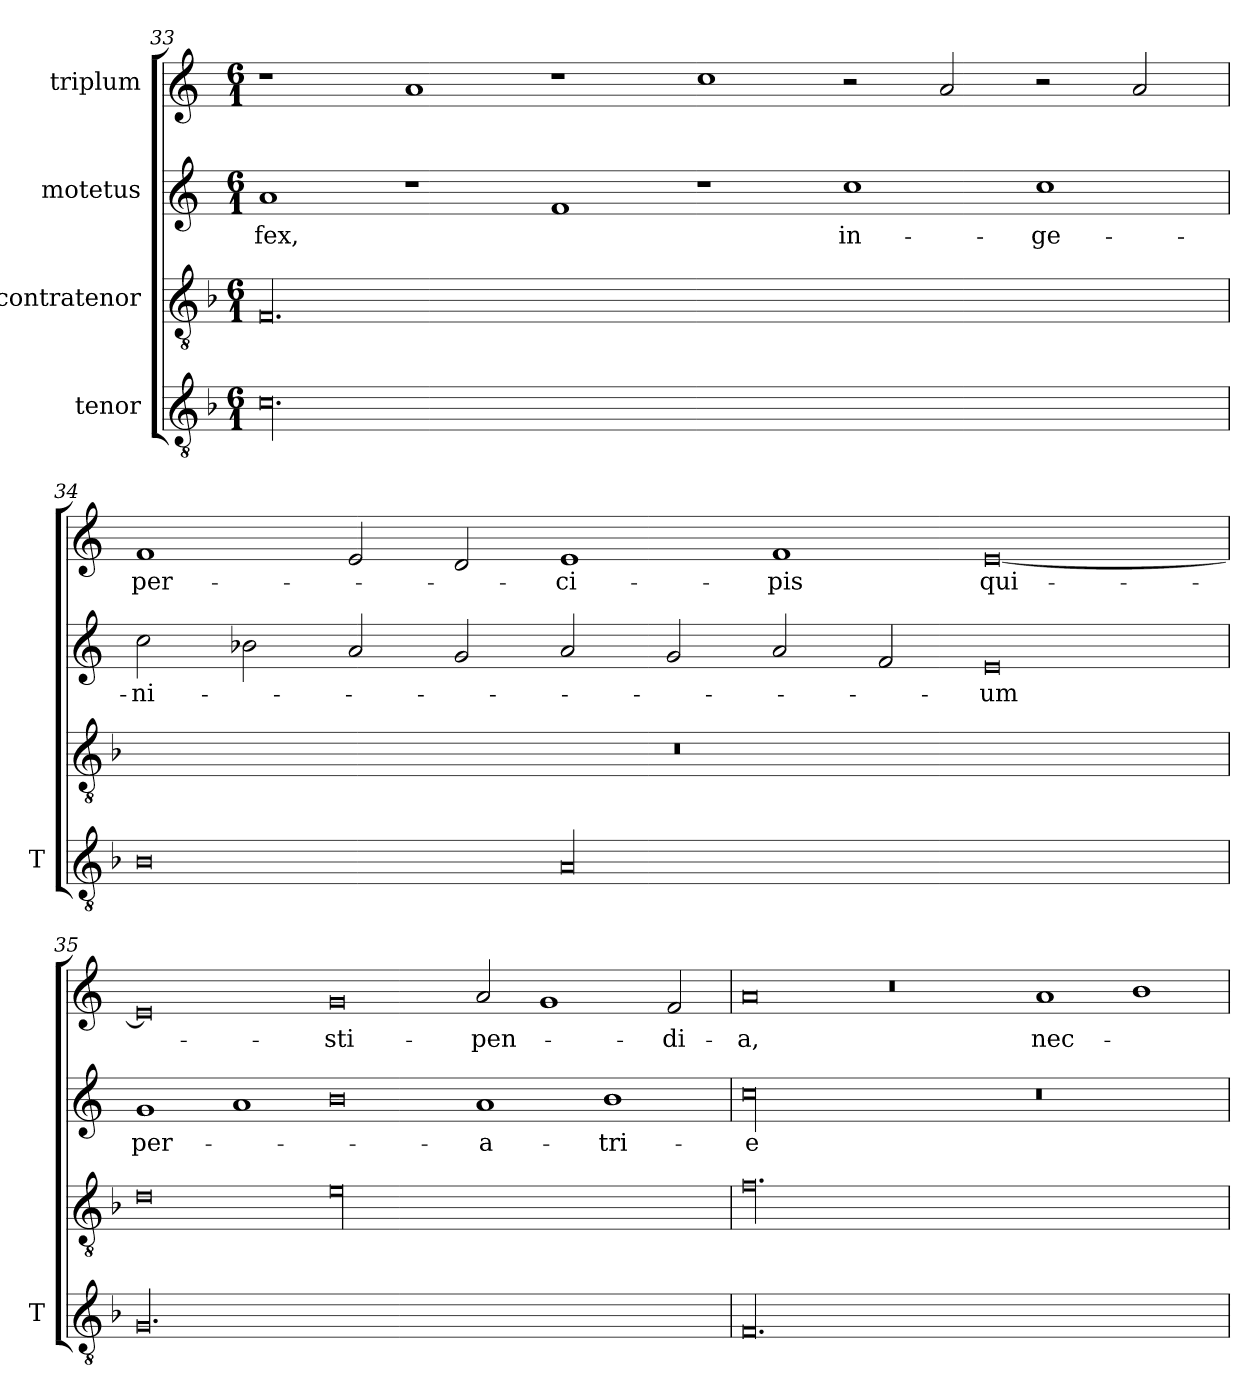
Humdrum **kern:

**kern	**kern	**kern	**text	**kern	**text
*part4	*part3	*part2	*part2	*part1	*part1
*staff4	*staff3	*staff2	*staff2	*staff1	*staff1
*I"tenor	*I"contratenor	*I"motetus	*	*I"triplum	*
*I'T	*	*	*	*	*
*clefGv2	*clefGv2	*clefG2	*	*clefG2	*
*k[b-]	*k[b-]	*k[]	*	*k[]	*
*F:	*F:	*C:	*	*C:	*
*M6/1	*M6/1	*M6/1	*	*M6/1	*
=33	=33	=33	=33	=33	=33
00.c\	00.F/	1a/	-fex,	1r	.
.	.	1r	.	1a/	.
.	.	1f/	.	1r	.
.	.	1r	.	1cc\	.
.	.	1cc\	in-	2r	.
.	.	.	.	2a/	.
.	.	1cc\	-ge-	2r	.
.	.	.	.	2a/	.
!!LO:LB:g=z
=34	=34	=34	=34	=34	=34
0B-\	00.r	2cc\	-ni-	1f/	per-
.	.	2b-X\	.	.	.
.	.	2a/	.	2e/	.
.	.	2g/	.	2d/	.
00A/	.	2a/	.	1e/	-ci-
.	.	2g/	.	.	.
.	.	2a/	.	1f/	-pis
.	.	2f/	.	.	.
.	.	0e/	-um	[0e/	qui-
=35	=35	=35	=35	=35	=35
00.G/	0d\	1g/	per-	0e/]	.
.	.	1a/	.	.	.
.	00e\	0b\	.	0g/	sti-
.	.	1a/	a-	2a/	-pen-
.	.	.	.	1g/	.
.	.	1b\	-tri-	.	.
.	.	.	.	2f/	-di-
=36	=36	=36	=36	=36	=36
00.F/	00.f\	00cc\	-e	0a/	-a,
.	.	.	.	0r	.
.	.	0r	.	1a/	nec-
.	.	.	.	1b\	.
=	=	=	=	=	=
*-	*-	*-	*-	*-	*-
